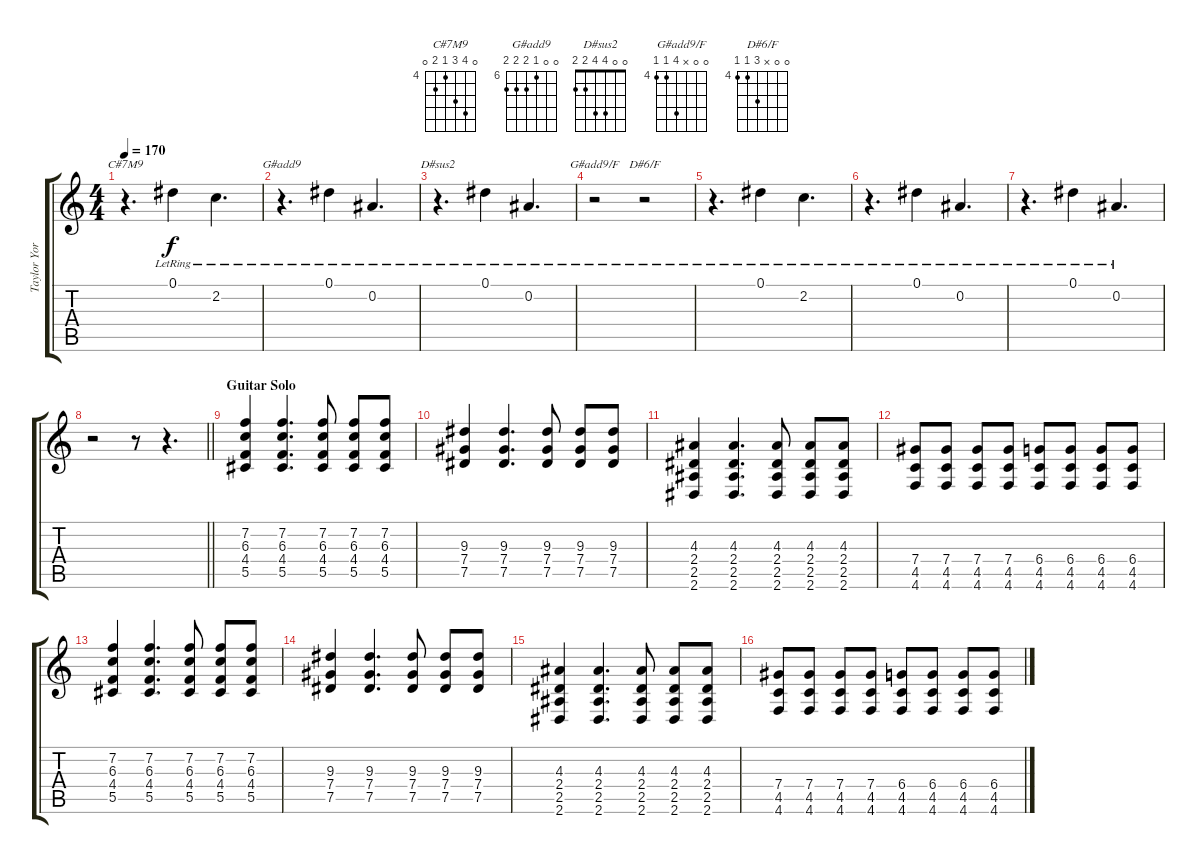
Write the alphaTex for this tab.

\track ("Taylor York (Rhythm Guitar)" "Taylor Yor") {instrument distortionguitar}
\staff {score tabs}
\tuning (Eb4 Bb3 Gb3 Db3 Ab2 Db2) {hide}
\chord ("C#7M9" 0 7 6 4 5 0) {firstfret 4}
\chord ("G#add9" 0 0 6 7 7 7) {firstfret 6}
\chord ("D#sus2" 0 0 4 4 2 2)
\chord ("G#add9/F" 0 0 x 7 4 4) {firstfret 4}
\chord ("D#6/F" 0 0 x 6 4 4) {firstfret 4}
\ts (4 4)
\tempo 170
\clef g2
\ks c
r.4{d ch "C#7M9" dy f instrument electricguitarjazz} 0.1{lr}.4 2.2{lr}.4{d} |
r.4{d ch "G#add9"} 0.1{lr}.4 0.2{lr}.4{d} |
r.4{d ch "D#sus2"} 0.1{lr}.4 0.2{lr}.4{d} |
r.2{ch "G#add9/F"} r.2{ch "D#6/F"} |
r.4{d instrument electricguitarjazz} 0.1{lr}.4 2.2{lr}.4{d} |
r.4{d} 0.1{lr}.4 0.2{lr}.4{d} |
r.4{d} 0.1{lr}.4 0.2{lr}.4{d} |
\barLineRight lightlight
r.2 r.8 r.4{d} |
\section ("" "Guitar Solo")
(7.2 6.3 4.4 5.5).4{volume 10 instrument distortionguitar} (7.2 6.3 4.4 5.5).4{d} (7.2 6.3 4.4 5.5).8 (7.2 6.3 4.4 5.5).8 (7.2 6.3 4.4 5.5).8 |
(9.3 7.4 7.5).4 (9.3 7.4 7.5).4{d} (9.3 7.4 7.5).8 (9.3 7.4 7.5).8 (9.3 7.4 7.5).8 |
(4.3 2.4 2.5 2.6).4 (4.3 2.4 2.5 2.6).4{d} (4.3 2.4 2.5 2.6).8 (4.3 2.4 2.5 2.6).8 (4.3 2.4 2.5 2.6).8 |
(7.4 4.5 4.6).8 (7.4 4.5 4.6).8 (7.4 4.5 4.6).8 (7.4 4.5 4.6).8 (6.4 4.5 4.6).8 (6.4 4.5 4.6).8 (6.4 4.5 4.6).8 (6.4 4.5 4.6).8 |
(7.2 6.3 4.4 5.5).4 (7.2 6.3 4.4 5.5).4{d} (7.2 6.3 4.4 5.5).8 (7.2 6.3 4.4 5.5).8 (7.2 6.3 4.4 5.5).8 |
(9.3 7.4 7.5).4 (9.3 7.4 7.5).4{d} (9.3 7.4 7.5).8 (9.3 7.4 7.5).8 (9.3 7.4 7.5).8 |
(4.3 2.4 2.5 2.6).4 (4.3 2.4 2.5 2.6).4{d} (4.3 2.4 2.5 2.6).8 (4.3 2.4 2.5 2.6).8 (4.3 2.4 2.5 2.6).8 |
(7.4 4.5 4.6).8 (7.4 4.5 4.6).8 (7.4 4.5 4.6).8 (7.4 4.5 4.6).8 (6.4 4.5 4.6).8 (6.4 4.5 4.6).8 (6.4 4.5 4.6).8 (6.4 4.5 4.6).8
